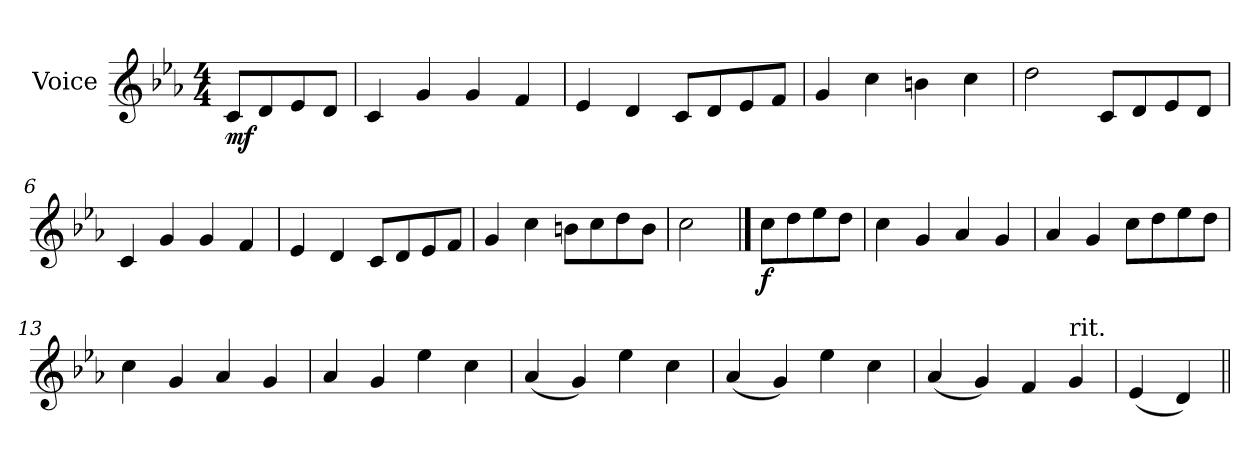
**kern	**dynam
*part1	*part1
*staff1	*staff1
*I"Voice	*
*I'Vo.	*
*clefG2	*
*k[b-e-a-]	*
*M4/4	*
*MM112	*
=1	=1
!	!LO:DY:b
8c/L	mf
8d/	.
8e-/	.
8d/J	.
=2	=2
4c/	.
4g/	.
4g/	.
4f/	.
!!LO:LB:g=z
=3	=3
4e-/	.
4d/	.
8c/L	.
8d/	.
8e-/	.
8f/J	.
=4	=4
4g/	.
4cc\	.
4bn\	.
4cc\	.
!!LO:LB:g=z
=5	=5
2dd\	.
8c/L	.
8d/	.
8e-/	.
8d/J	.
=6	=6
4c/	.
4g/	.
4g/	.
4f/	.
=7	=7
4e-/	.
4d/	.
8c/L	.
8d/	.
8e-/	.
8f/J	.
!!LO:LB:g=z
=8	=8
4g/	.
4cc\	.
8bn\L	.
8cc\	.
8dd\	.
8b\J	.
=9	=9
2cc\	.
!!LO:LB:g=z
==10	==10
!	!LO:DY:b
8cc\L	f
8dd\	.
8ee-\	.
8dd\J	.
=11	=11
4cc\	.
4g/	.
4a-/	.
4g/	.
=12	=12
4a-/	.
4g/	.
8cc\L	.
8dd\	.
8ee-\	.
8dd\J	.
!!LO:LB:g=z
=13	=13
4cc\	.
4g/	.
4a-/	.
4g/	.
=14	=14
4a-/	.
4g/	.
4ee-\	.
4cc\	.
!!LO:LB:g=z
=15	=15
(4a-/	.
4g/)	.
4ee-\	.
4cc\	.
=16	=16
(4a-/	.
4g/)	.
4ee-\	.
4cc\	.
=17	=17
(4a-/	.
4g/)	.
4f/	.
*MM105	*
!LO:TX:a:t=rit.	!
4g/	.
=18	=18
*MM95	*
(4e-/	.
*MM85	*
4d/)	.
=||	=||
*-	*-
